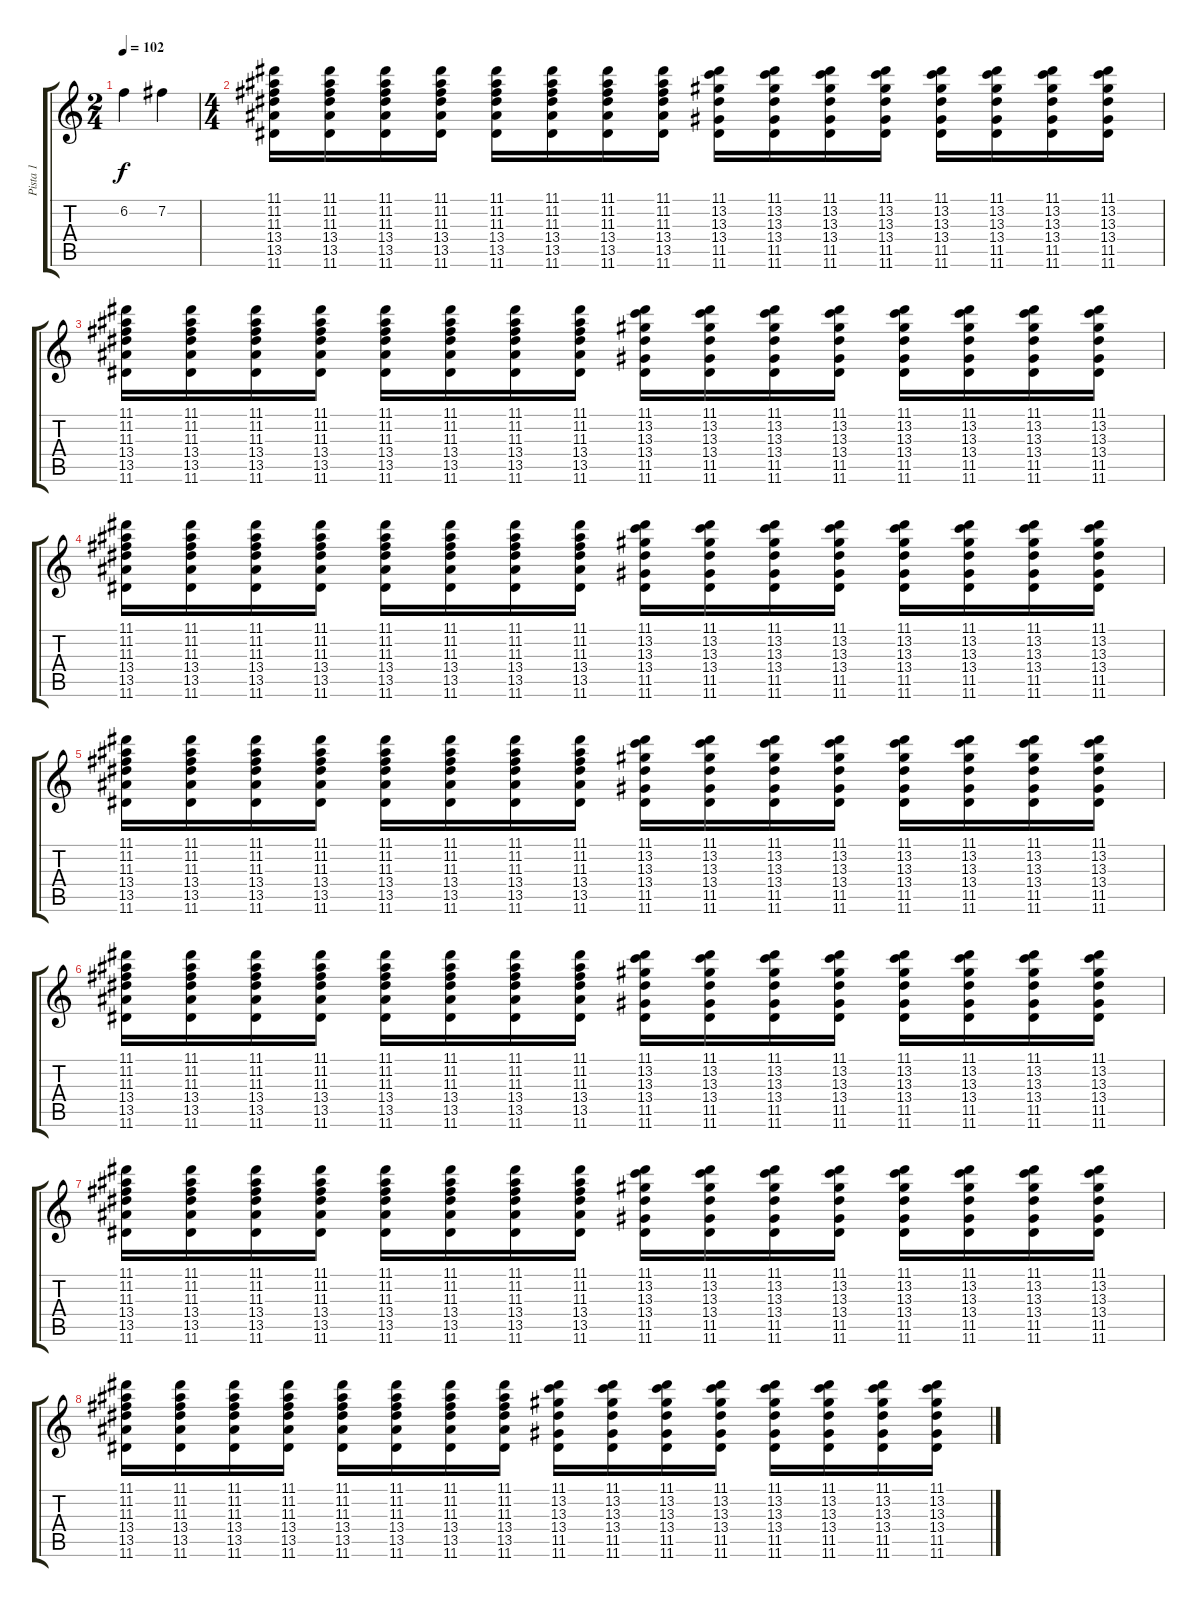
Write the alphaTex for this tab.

\track ("Pista 1" "Pista 1") {instrument electricguitarjazz}
\staff {score tabs}
\tuning (E4 B3 G3 D3 A2 E2) {hide}
\ts (2 4)
\tempo 102
\clef g2
\ks c
6.2.4{dy f} 7.2.4 |
\ts (4 4)
(11.1 11.2 11.3 13.4 13.5 11.6).16 (11.1 11.2 11.3 13.4 13.5 11.6).16 (11.1 11.2 11.3 13.4 13.5 11.6).16 (11.1 11.2 11.3 13.4 13.5 11.6).16 (11.1 11.2 11.3 13.4 13.5 11.6).16 (11.1 11.2 11.3 13.4 13.5 11.6).16 (11.1 11.2 11.3 13.4 13.5 11.6).16 (11.1 11.2 11.3 13.4 13.5 11.6).16 (11.1 13.2 13.3 13.4 11.5 11.6).16 (11.1 13.2 13.3 13.4 11.5 11.6).16 (11.1 13.2 13.3 13.4 11.5 11.6).16 (11.1 13.2 13.3 13.4 11.5 11.6).16 (11.1 13.2 13.3 13.4 11.5 11.6).16 (11.1 13.2 13.3 13.4 11.5 11.6).16 (11.1 13.2 13.3 13.4 11.5 11.6).16 (11.1 13.2 13.3 13.4 11.5 11.6).16 |
(11.1 11.2 11.3 13.4 13.5 11.6).16 (11.1 11.2 11.3 13.4 13.5 11.6).16 (11.1 11.2 11.3 13.4 13.5 11.6).16 (11.1 11.2 11.3 13.4 13.5 11.6).16 (11.1 11.2 11.3 13.4 13.5 11.6).16 (11.1 11.2 11.3 13.4 13.5 11.6).16 (11.1 11.2 11.3 13.4 13.5 11.6).16 (11.1 11.2 11.3 13.4 13.5 11.6).16 (11.1 13.2 13.3 13.4 11.5 11.6).16 (11.1 13.2 13.3 13.4 11.5 11.6).16 (11.1 13.2 13.3 13.4 11.5 11.6).16 (11.1 13.2 13.3 13.4 11.5 11.6).16 (11.1 13.2 13.3 13.4 11.5 11.6).16 (11.1 13.2 13.3 13.4 11.5 11.6).16 (11.1 13.2 13.3 13.4 11.5 11.6).16 (11.1 13.2 13.3 13.4 11.5 11.6).16 |
(11.1 11.2 11.3 13.4 13.5 11.6).16 (11.1 11.2 11.3 13.4 13.5 11.6).16 (11.1 11.2 11.3 13.4 13.5 11.6).16 (11.1 11.2 11.3 13.4 13.5 11.6).16 (11.1 11.2 11.3 13.4 13.5 11.6).16 (11.1 11.2 11.3 13.4 13.5 11.6).16 (11.1 11.2 11.3 13.4 13.5 11.6).16 (11.1 11.2 11.3 13.4 13.5 11.6).16 (11.1 13.2 13.3 13.4 11.5 11.6).16 (11.1 13.2 13.3 13.4 11.5 11.6).16 (11.1 13.2 13.3 13.4 11.5 11.6).16 (11.1 13.2 13.3 13.4 11.5 11.6).16 (11.1 13.2 13.3 13.4 11.5 11.6).16 (11.1 13.2 13.3 13.4 11.5 11.6).16 (11.1 13.2 13.3 13.4 11.5 11.6).16 (11.1 13.2 13.3 13.4 11.5 11.6).16 |
(11.1 11.2 11.3 13.4 13.5 11.6).16 (11.1 11.2 11.3 13.4 13.5 11.6).16 (11.1 11.2 11.3 13.4 13.5 11.6).16 (11.1 11.2 11.3 13.4 13.5 11.6).16 (11.1 11.2 11.3 13.4 13.5 11.6).16 (11.1 11.2 11.3 13.4 13.5 11.6).16 (11.1 11.2 11.3 13.4 13.5 11.6).16 (11.1 11.2 11.3 13.4 13.5 11.6).16 (11.1 13.2 13.3 13.4 11.5 11.6).16 (11.1 13.2 13.3 13.4 11.5 11.6).16 (11.1 13.2 13.3 13.4 11.5 11.6).16 (11.1 13.2 13.3 13.4 11.5 11.6).16 (11.1 13.2 13.3 13.4 11.5 11.6).16 (11.1 13.2 13.3 13.4 11.5 11.6).16 (11.1 13.2 13.3 13.4 11.5 11.6).16 (11.1 13.2 13.3 13.4 11.5 11.6).16 |
(11.1 11.2 11.3 13.4 13.5 11.6).16 (11.1 11.2 11.3 13.4 13.5 11.6).16 (11.1 11.2 11.3 13.4 13.5 11.6).16 (11.1 11.2 11.3 13.4 13.5 11.6).16 (11.1 11.2 11.3 13.4 13.5 11.6).16 (11.1 11.2 11.3 13.4 13.5 11.6).16 (11.1 11.2 11.3 13.4 13.5 11.6).16 (11.1 11.2 11.3 13.4 13.5 11.6).16 (11.1 13.2 13.3 13.4 11.5 11.6).16 (11.1 13.2 13.3 13.4 11.5 11.6).16 (11.1 13.2 13.3 13.4 11.5 11.6).16 (11.1 13.2 13.3 13.4 11.5 11.6).16 (11.1 13.2 13.3 13.4 11.5 11.6).16 (11.1 13.2 13.3 13.4 11.5 11.6).16 (11.1 13.2 13.3 13.4 11.5 11.6).16 (11.1 13.2 13.3 13.4 11.5 11.6).16 |
(11.1 11.2 11.3 13.4 13.5 11.6).16 (11.1 11.2 11.3 13.4 13.5 11.6).16 (11.1 11.2 11.3 13.4 13.5 11.6).16 (11.1 11.2 11.3 13.4 13.5 11.6).16 (11.1 11.2 11.3 13.4 13.5 11.6).16 (11.1 11.2 11.3 13.4 13.5 11.6).16 (11.1 11.2 11.3 13.4 13.5 11.6).16 (11.1 11.2 11.3 13.4 13.5 11.6).16 (11.1 13.2 13.3 13.4 11.5 11.6).16 (11.1 13.2 13.3 13.4 11.5 11.6).16 (11.1 13.2 13.3 13.4 11.5 11.6).16 (11.1 13.2 13.3 13.4 11.5 11.6).16 (11.1 13.2 13.3 13.4 11.5 11.6).16 (11.1 13.2 13.3 13.4 11.5 11.6).16 (11.1 13.2 13.3 13.4 11.5 11.6).16 (11.1 13.2 13.3 13.4 11.5 11.6).16 |
(11.1 11.2 11.3 13.4 13.5 11.6).16 (11.1 11.2 11.3 13.4 13.5 11.6).16 (11.1 11.2 11.3 13.4 13.5 11.6).16 (11.1 11.2 11.3 13.4 13.5 11.6).16 (11.1 11.2 11.3 13.4 13.5 11.6).16 (11.1 11.2 11.3 13.4 13.5 11.6).16 (11.1 11.2 11.3 13.4 13.5 11.6).16 (11.1 11.2 11.3 13.4 13.5 11.6).16 (11.1 13.2 13.3 13.4 11.5 11.6).16 (11.1 13.2 13.3 13.4 11.5 11.6).16 (11.1 13.2 13.3 13.4 11.5 11.6).16 (11.1 13.2 13.3 13.4 11.5 11.6).16 (11.1 13.2 13.3 13.4 11.5 11.6).16 (11.1 13.2 13.3 13.4 11.5 11.6).16 (11.1 13.2 13.3 13.4 11.5 11.6).16 (11.1 13.2 13.3 13.4 11.5 11.6).16
